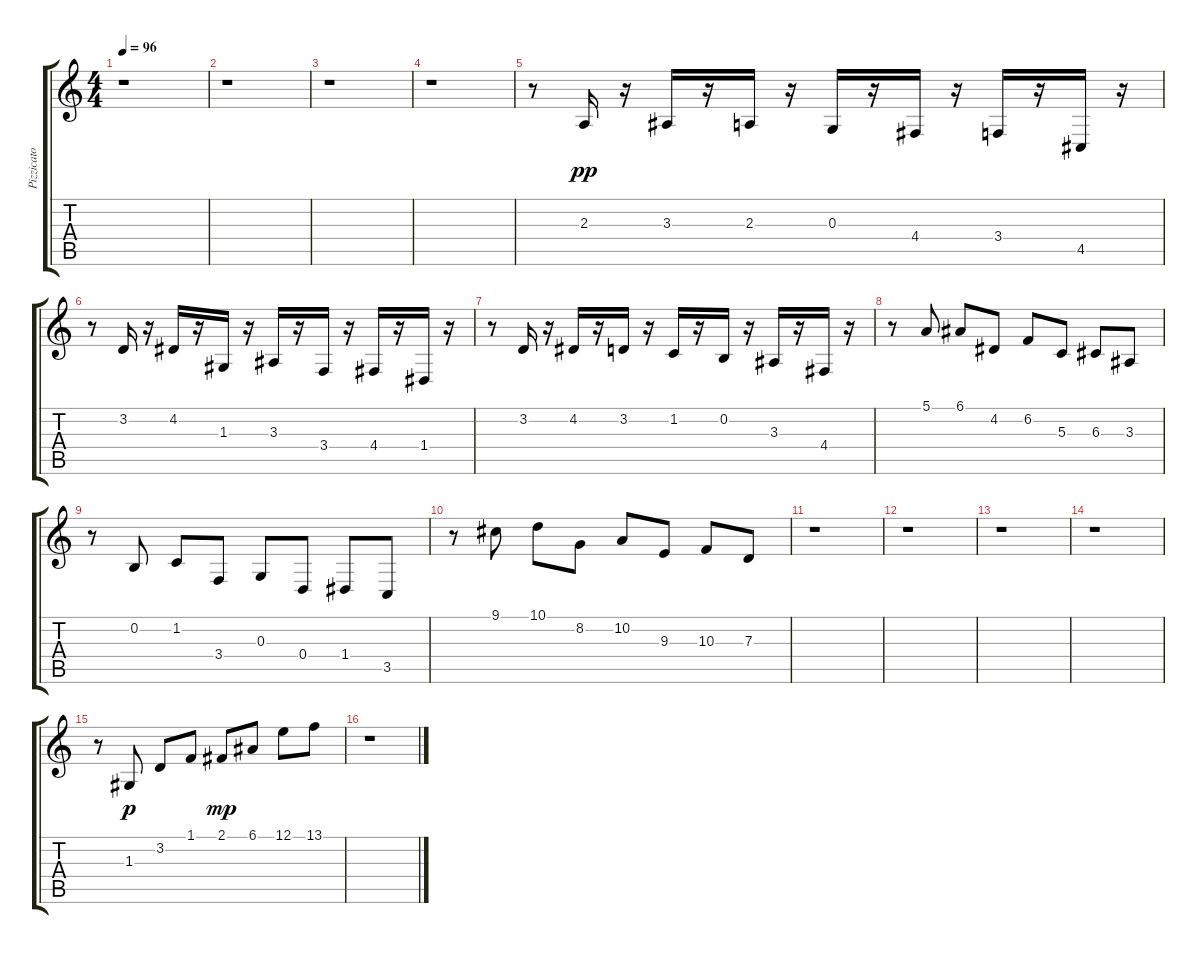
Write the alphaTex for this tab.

\track ("Pizzicato violins" "Pizzicato ") {instrument pizzicatostrings}
\staff {score tabs}
\tuning (E4 B3 G3 D3 A2 E2) {hide}
\ts (4 4)
\tempo 96
\clef g2
\ks c
r.1{dy mp} |
r.1 |
r.1 |
r.1 |
r.8 2.3.16{dy pp} r.16 3.3.16 r.16 2.3.16 r.16 0.3.16 r.16 4.4.16 r.16 3.4.16 r.16 4.5.16 r.16 |
r.8 3.2.16 r.16 4.2.16 r.16 1.3.16 r.16 3.3.16 r.16 3.4.16 r.16 4.4.16 r.16 1.4.16 r.16 |
r.8 3.2.16 r.16 4.2.16 r.16 3.2.16 r.16 1.2.16 r.16 0.2.16 r.16 3.3.16 r.16 4.4.16 r.16 |
r.8 5.1.8 6.1.8 4.2.8 6.2.8 5.3.8 6.3.8 3.3.8 |
r.8 0.2.8 1.2.8 3.4.8 0.3.8 0.4.8 1.4.8 3.5.8 |
r.8 9.1.8 10.1.8 8.2.8 10.2.8 9.3.8 10.3.8 7.3.8 |
r.1 |
r.1 |
r.1 |
r.1 |
r.8 1.3.8{dy p} 3.2.8 1.1.8 2.1.8{dy mp} 6.1.8 12.1.8 13.1.8 |
r.1
